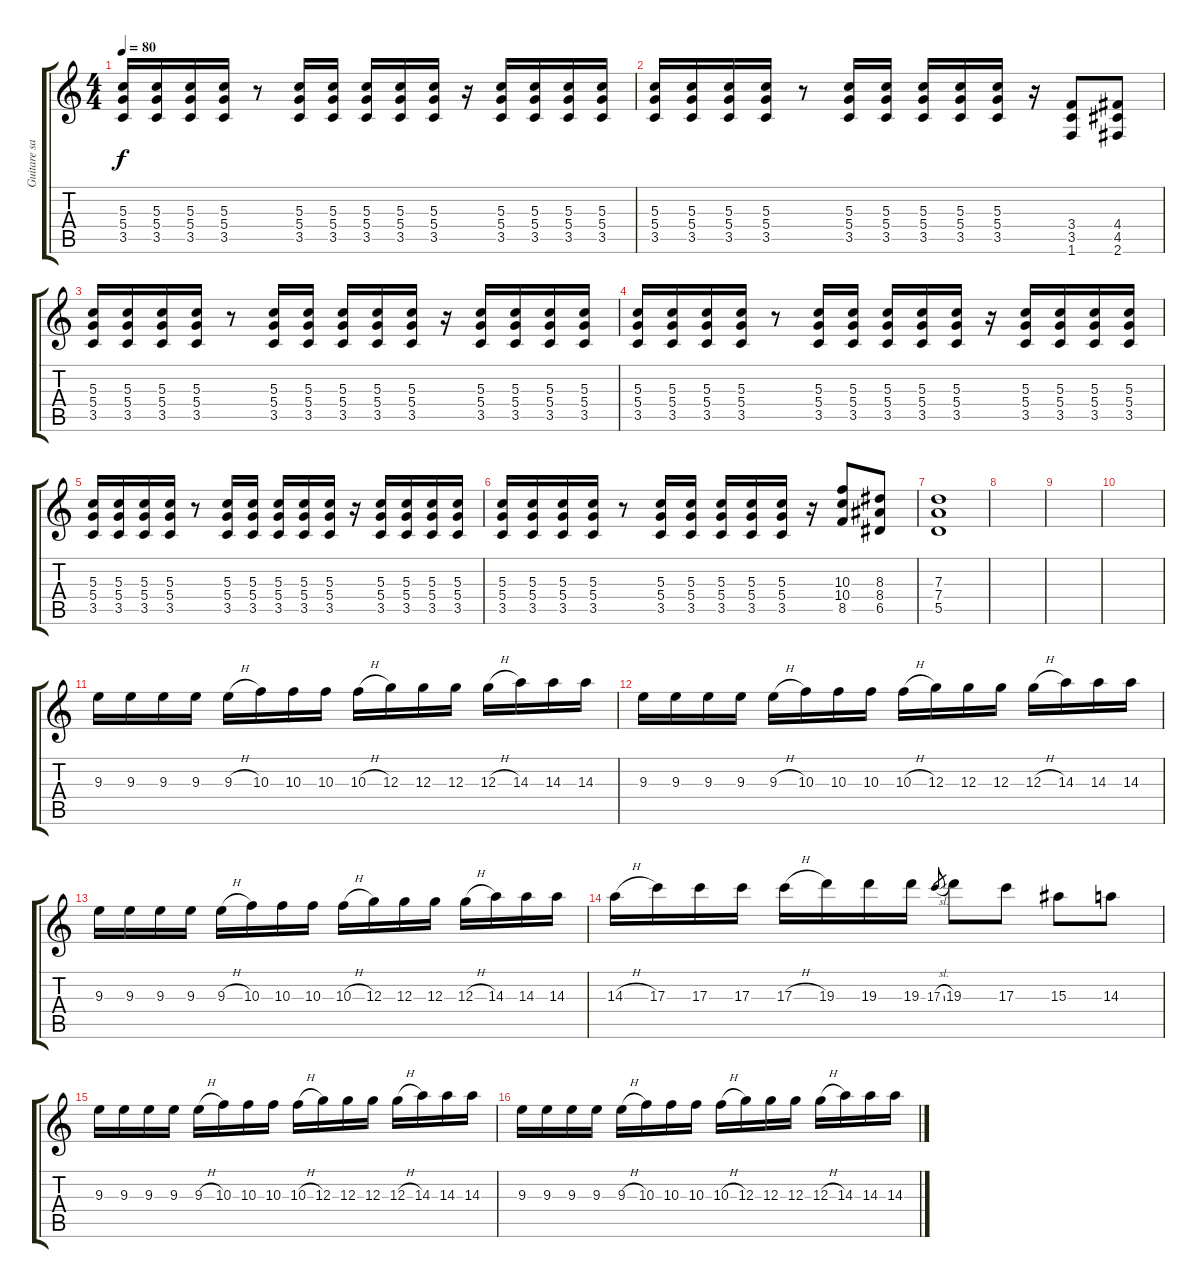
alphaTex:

\track ("Guitare satur閑" "Guitare sa") {instrument distortionguitar}
\staff {score tabs}
\tuning (E4 B3 G3 D3 A2 E2) {hide}
\ts (4 4)
\tempo 80
\clef g2
\ks c
(5.3 5.4 3.5).16{dy f} (5.3 5.4 3.5).16 (5.3 5.4 3.5).16 (5.3 5.4 3.5).16 r.8 (5.3 5.4 3.5).16 (5.3 5.4 3.5).16 (5.3 5.4 3.5).16 (5.3 5.4 3.5).16 (5.3 5.4 3.5).16 r.16 (5.3 5.4 3.5).16 (5.3 5.4 3.5).16 (5.3 5.4 3.5).16 (5.3 5.4 3.5).16 |
(5.3 5.4 3.5).16 (5.3 5.4 3.5).16 (5.3 5.4 3.5).16 (5.3 5.4 3.5).16 r.8 (5.3 5.4 3.5).16 (5.3 5.4 3.5).16 (5.3 5.4 3.5).16 (5.3 5.4 3.5).16 (5.3 5.4 3.5).16 r.16 (3.4 3.5 1.6).8 (4.4 4.5 2.6).8{txt ""} |
(5.3 5.4 3.5).16 (5.3 5.4 3.5).16 (5.3 5.4 3.5).16 (5.3 5.4 3.5).16 r.8 (5.3 5.4 3.5).16 (5.3 5.4 3.5).16 (5.3 5.4 3.5).16 (5.3 5.4 3.5).16 (5.3 5.4 3.5).16 r.16 (5.3 5.4 3.5).16 (5.3 5.4 3.5).16 (5.3 5.4 3.5).16 (5.3 5.4 3.5).16 |
(5.3 5.4 3.5).16 (5.3 5.4 3.5).16 (5.3 5.4 3.5).16 (5.3 5.4 3.5).16 r.8 (5.3 5.4 3.5).16 (5.3 5.4 3.5).16 (5.3 5.4 3.5).16 (5.3 5.4 3.5).16 (5.3 5.4 3.5).16 r.16 (5.3 5.4 3.5).16 (5.3 5.4 3.5).16 (5.3 5.4 3.5).16 (5.3 5.4 3.5).16 |
(5.3 5.4 3.5).16 (5.3 5.4 3.5).16 (5.3 5.4 3.5).16 (5.3 5.4 3.5).16 r.8 (5.3 5.4 3.5).16 (5.3 5.4 3.5).16 (5.3 5.4 3.5).16 (5.3 5.4 3.5).16 (5.3 5.4 3.5).16 r.16 (5.3 5.4 3.5).16 (5.3 5.4 3.5).16 (5.3 5.4 3.5).16 (5.3 5.4 3.5).16 |
(5.3 5.4 3.5).16 (5.3 5.4 3.5).16 (5.3 5.4 3.5).16 (5.3 5.4 3.5).16 r.8 (5.3 5.4 3.5).16 (5.3 5.4 3.5).16 (5.3 5.4 3.5).16 (5.3 5.4 3.5).16 (5.3 5.4 3.5).16 r.16 (10.3 10.4 8.5).8 (8.3 8.4 6.5).8 |
(7.3 7.4 5.5).1 |
|
|
|
9.3.16 9.3.16 9.3.16 9.3.16 9.3{h}.16 10.3.16 10.3.16 10.3.16 10.3{h}.16 12.3.16 12.3.16 12.3.16 12.3{h}.16 14.3.16 14.3.16 14.3.16 |
9.3.16 9.3.16 9.3.16 9.3.16 9.3{h}.16 10.3.16 10.3.16 10.3.16 10.3{h}.16 12.3.16 12.3.16 12.3.16 12.3{h}.16 14.3.16 14.3.16 14.3.16 |
9.3.16 9.3.16 9.3.16 9.3.16 9.3{h}.16 10.3.16 10.3.16 10.3.16 10.3{h}.16 12.3.16 12.3.16 12.3.16 12.3{h}.16 14.3.16 14.3.16 14.3.16 |
14.3{h}.16 17.3.16 17.3.16 17.3.16 17.3{h}.16 19.3.16 19.3.16 19.3.16 17.3{sl}.8{gr} 19.3.8 17.3.8 15.3.8 14.3.8 |
9.3.16 9.3.16 9.3.16 9.3.16 9.3{h}.16 10.3.16 10.3.16 10.3.16 10.3{h}.16 12.3.16 12.3.16 12.3.16 12.3{h}.16 14.3.16 14.3.16 14.3.16 |
9.3.16 9.3.16 9.3.16 9.3.16 9.3{h}.16 10.3.16 10.3.16 10.3.16 10.3{h}.16 12.3.16 12.3.16 12.3.16 12.3{h}.16 14.3.16 14.3.16 14.3.16
